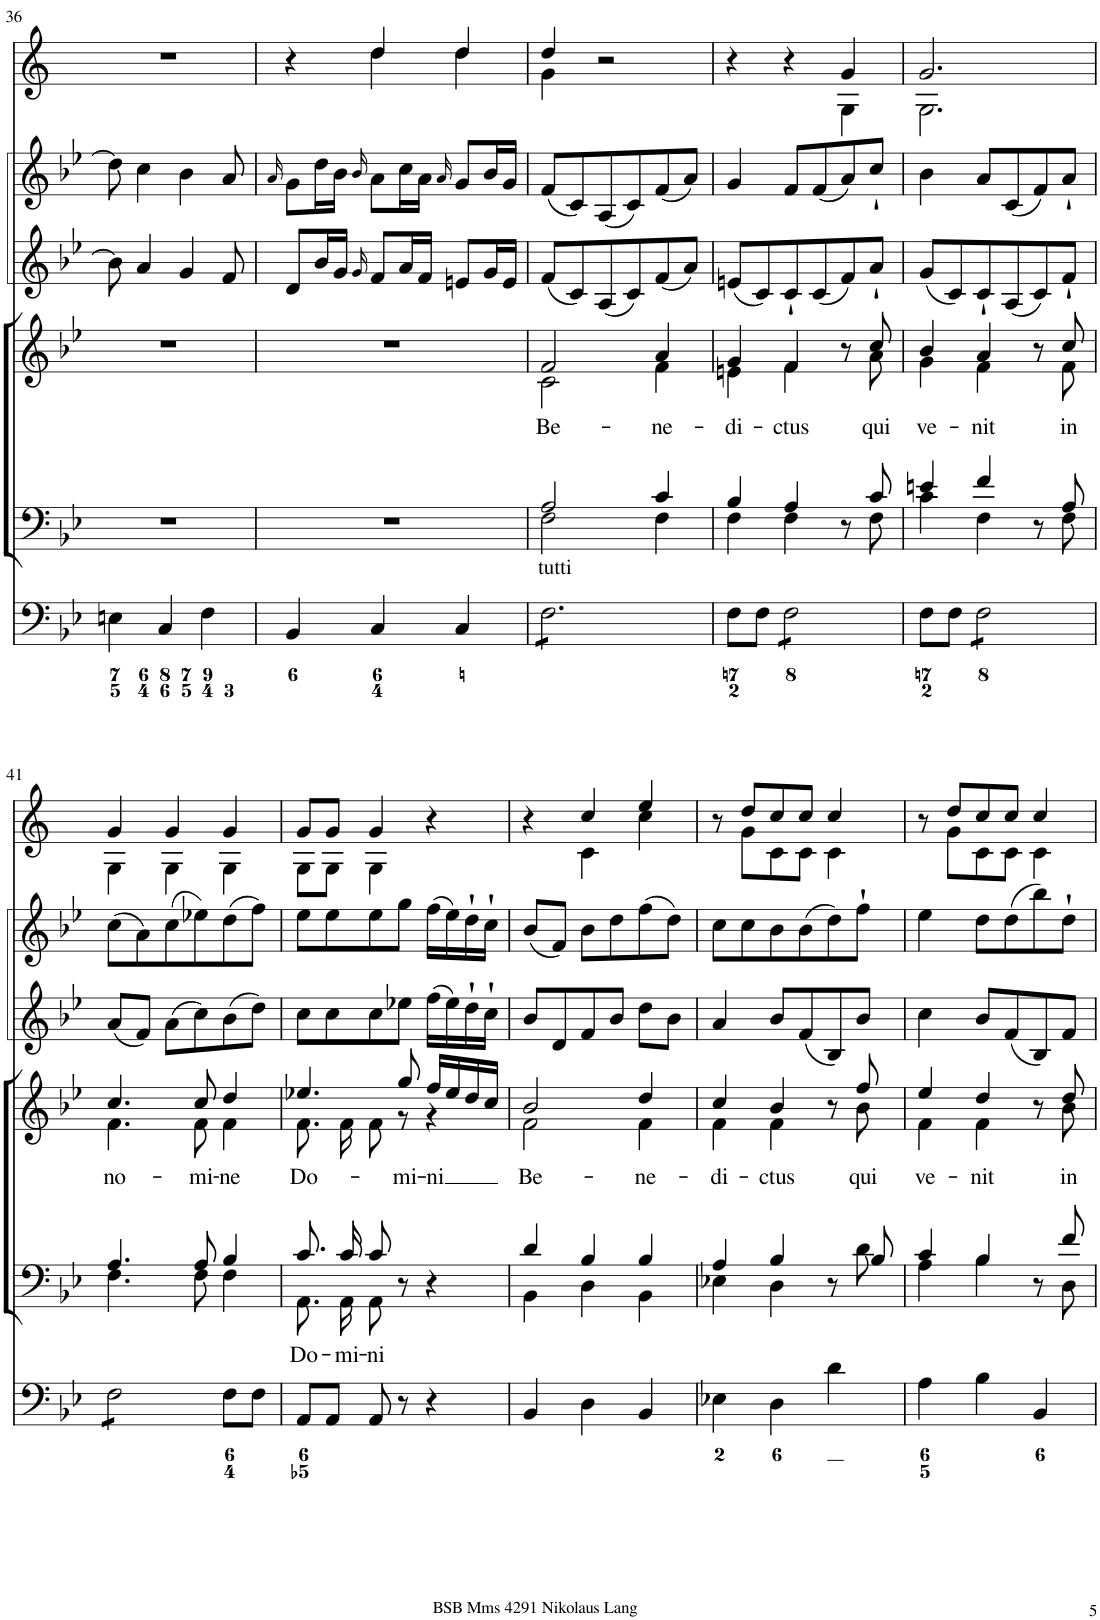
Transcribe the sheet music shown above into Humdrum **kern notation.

**kern	**kern	**text	**kern	**text	**kern	**kern	**kern
*part6	*part5	*part5	*part4	*part4	*part3	*part2	*part1
*staff6	*staff5	*staff5	*staff4	*staff4	*staff3	*staff2	*staff1
*I"Organ	*I"Voice	*	*I"Voice	*	*I"[Violin 2]	*I"[Violin 1]	*I"Clarini in B[b]
*	*	*	*	*	*I'Vln	*I'Vln	*
!!LO:PB:g=z
*clefF4	*clefF4	*	*clefG2	*	*clefG2	*clefG2	*clefG2
*	*	*	*	*	*	*	*Trd1c2
*k[b-e-]	*k[b-e-]	*	*k[b-e-]	*	*k[b-e-]	*k[b-e-]	*k[]
*M3/4	*M3/4	*	*M3/4	*	*M3/4	*M3/4	*M3/4
=36	=36	=36	=36	=36	=36	=36	=36
4En\	2.r	.	2.r	.	8b-\]	8dd\]	2.r
.	.	.	.	.	4a/	4cc\	.
4C/	.	.	.	.	.	.	.
.	.	.	.	.	4g/	4b-\	.
4F\	.	.	.	.	.	.	.
.	.	.	.	.	8f/	8a/	.
=37	=37	=37	=37	=37	=37	=37	=37
.	.	.	.	.	.	16qa/	.
*	*	*	*	*	*	*	*^
4BB-/	2.r	.	2.r	.	8d/L	8g\L	4r	4ryy
.	.	.	.	.	16b-/L	16dd\L	.	.
.	.	.	.	.	16g/JJ	16b-\JJ	.	.
.	.	.	.	.	16qg/	16qb-/	.	.
4C/	.	.	.	.	8f/L	8a\L	4dd/	4dd\
.	.	.	.	.	16a/L	16cc\L	.	.
.	.	.	.	.	16f/JJ	16a\JJ	.	.
.	.	.	.	.	.	16qa/	.	.
4C/	.	.	.	.	8en/L	8g/L	4dd/	4dd\
.	.	.	.	.	16g/L	16b-/L	.	.
.	.	.	.	.	16e/JJ	16g/JJ	.	.
=38	=38	=38	=38	=38	=38	=38	=38	=38
*	*^	*	*	*	*	*	*	*
!LO:TX:a:t=tutti	!	!	!	!	!	!	!	!	!
!	!	!	!	!	!LO:LY:b	!	!	!	!
*	*	*	*	*^	*	*	*	*	*
*tremolo	*	*	*	*	*	*	*	*	*	*
8F\L	2A/	2F\	.	2f/	2c\	Be-	(8f/L	(8f/L	4dd/	4g\
8F\	.	.	.	.	.	.	8c/)	8c/)	.	.
8F\	.	.	.	.	.	.	(8A/	(8A/	2r	2ryy
8F\	.	.	.	.	.	.	8c/)	8c/)	.	.
!	!	!	!	!	!	!LO:LY:b	!	!	!	!
8F\	4c/	4F\	.	4a/	4f\	-ne-	(8f/	(8f/	.	.
8F\J	.	.	.	.	.	.	8a/J)	8a/J)	.	.
*Xtremolo	*	*	*	*	*	*	*	*	*	*
=39	=39	=39	=39	=39	=39	=39	=39	=39	=39	=39
!	!	!	!	!	!	!LO:LY:b	!	!	!	!
8F\L	4B-/	4F\	.	4g/	4en\	-di-	(8en/L	4g/	4r	2ryy
8F\J	.	.	.	.	.	.	8c/)	.	.	.
!	!	!	!	!	!	!LO:LY:b	!	!	!	!
*tremolo	*	*	*	*	*	*	*	*	*	*
8F\L	4A/	4F\	.	4f/	4f\	-ctus	8c`/	8f/L	4r	.
8F\	.	.	.	.	.	.	(8c/	(8f/	.	.
8F\	8r	8ryy	.	8r	8ryy	.	8f/)	8a/)	4g/	4G\
!	!	!	!	!	!	!LO:LY:b	!	!	!	!
8F\J	8c/	8F\	.	8cc/	8a\	qui	8a`/J	8cc`/J	.	.
*Xtremolo	*	*	*	*	*	*	*	*	*	*
=40	=40	=40	=40	=40	=40	=40	=40	=40	=40	=40
!	!	!	!	!	!	!LO:LY:b	!	!	!	!
8F\L	4en/	4c\	.	4b-/	4g\	ve-	(8g/L	4b-\	2.g/	2.G\
8F\J	.	.	.	.	.	.	8c/)	.	.	.
!	!	!	!	!	!	!LO:LY:b	!	!	!	!
*tremolo	*	*	*	*	*	*	*	*	*	*
8F\L	4f/	4F\	.	4a/	4f\	-nit	8c`/	8a/L	.	.
8F\	.	.	.	.	.	.	(8A/	(8c/	.	.
8F\	8r	8ryy	.	8r	8ryy	.	8c/)	8f/)	.	.
!	!	!	!	!	!	!LO:LY:b	!	!	!	!
8F\J	8A/	8F\	.	8cc/	8f\	in	8f`/J	8a`/J	.	.
!!LO:LB:g=z	!!
=41	=41	=41	=41	=41	=41	=41	=41	=41	=41	=41
!	!	!	!	!	!	!LO:LY:b	!	!	!	!
8F\L	4.A/	4.F\	.	4.cc/	4.f\	no-	(8a/L	(8cc\L	4g/	4G\
8F\	.	.	.	.	.	.	8f/J)	8a\)	.	.
8F\	.	.	.	.	.	.	(8a\L	(8cc\	4g/	4G\
!	!	!	!	!	!	!LO:LY:b	!	!	!	!
8F\J	8A/	8F\	.	8cc/	8f\	-mi-	8cc\)	8ee-X\)	.	.
*Xtremolo	*	*	*	*	*	*	*	*	*	*
!	!	!	!	!	!	!LO:LY:b	!	!	!	!
8F\L	4B-/	4F\	.	4dd/	4f\	-ne	(8b-\	(8dd\	4g/	4G\
8F\J	.	.	.	.	.	.	8dd\J)	8ff\J)	.	.
=42	=42	=42	=42	=42	=42	=42	=42	=42	=42	=42
!	!	!	!LO:LY:b	!	!	!LO:LY:b	!	!	!	!
8AA/L	8.c/L	8.AA\	Do-	4.ee-X/	8.f\	Do-	8cc\L	8ee-\L	8g/L	8G\L
8AA/J	.	.	.	.	.	.	8cc\	8ee-\	8g/J	8G\J
!	!	!	!LO:LY:b	!	!	!	!	!	!	!
.	16c/Jk	16AA\KL	-mi-	.	16f\	.	.	.	.	.
!	!	!	!LO:LY:b	!	!	!	!	!	!	!
8AA/	8c/	8AA\J	-ni	.	8f\	.	8cc\	8ee-\	4g/	4G\
!	!	!	!	!	!	!LO:LY:b	!	!	!	!
8r	8r	4.ryy	.	8gg/	8r	-mi-	8ee-X\J	8gg\J	.	.
!	!	!	!	!	!	!LO:LY:b	!	!	!	!
4r	4r	.	.	16ff/LL	4r	-ni	(16ff\LL	(16ff\LL	4r	4ryy
.	.	.	.	16ee-/	.	.	16ee-\)	16ee-\)	.	.
.	.	.	.	16dd/	.	.	16dd`\	16dd`\	.	.
.	.	.	.	16cc/JJ	.	.	16cc`\JJ	16cc`\JJ	.	.
=43	=43	=43	=43	=43	=43	=43	=43	=43	=43	=43
!	!	!	!	!	!	!LO:LY:b	!	!	!	!
4BB-/	4d/	4BB-\	.	2b-/	2f\	Be-	8b-/L	(8b-/L	4r	4ryy
.	.	.	.	.	.	.	8d/	8f/J)	.	.
4D\	4B-/	4D\	.	.	.	.	8f/	8b-\L	4cc/	4c\
.	.	.	.	.	.	.	8b-/J	8dd\	.	.
!	!	!	!	!	!	!LO:LY:b	!	!	!	!
4BB-/	4B-/	4BB-\	.	4dd/	4f\	-ne-	8dd\L	(8ff\	4ee/	4cc\
.	.	.	.	.	.	.	8b-\J	8dd\J)	.	.
=44	=44	=44	=44	=44	=44	=44	=44	=44	=44	=44
!	!	!	!	!	!	!LO:LY:b	!	!	!	!
4E-X\	4A/	4E-X\	.	4cc/	4f\	-di-	4a/	8cc\L	8r	8ryy
.	.	.	.	.	.	.	.	8cc\	8dd/L	8g\L
!	!	!	!	!	!	!LO:LY:b	!	!	!	!
4D\	4B-/	4D\	.	4b-/	4f\	-ctus	8b-/L	8b-\	8cc/	8c\
.	.	.	.	.	.	.	(8f/	(8b-\	8cc/J	8c\J
4d\	8r	8ryy	.	8r	8ryy	.	8B-/)	8dd\)	4cc/	4c\
!	!	!	!	!	!	!LO:LY:b	!	!	!	!
.	8B-/	8d\	.	8ff/	8b-\	qui	8b-/J	8ff`\J	.	.
=45	=45	=45	=45	=45	=45	=45	=45	=45	=45	=45
!	!	!	!	!	!	!LO:LY:b	!	!	!	!
4A\	4c/	4A\	.	4ee-/	4f\	ve-	4cc\	4ee-\	8r	8ryy
.	.	.	.	.	.	.	.	.	8dd/L	8g\L
!	!	!	!	!	!	!LO:LY:b	!	!	!	!
4B-\	4B-/	4B-\	.	4dd/	4f\	-nit	8b-/L	8dd\L	8cc/	8c\
.	.	.	.	.	.	.	(8f/	(8dd\	8cc/J	8c\J
4BB-/	8r	8ryy	.	8r	8ryy	.	8B-/)	8bb-\)	4cc/	4c\
!	!	!	!	!	!	!LO:LY:b	!	!	!	!
.	8f/	8D\	.	8dd/	8b-\	in	8f/J	8dd`\J	.	.
*	*v	*v	*	*	*	*	*	*	*v	*v
*	*	*	*v	*v	*	*	*	*
=	=	=	=	=	=	=	=
*-	*-	*-	*-	*-	*-	*-	*-
